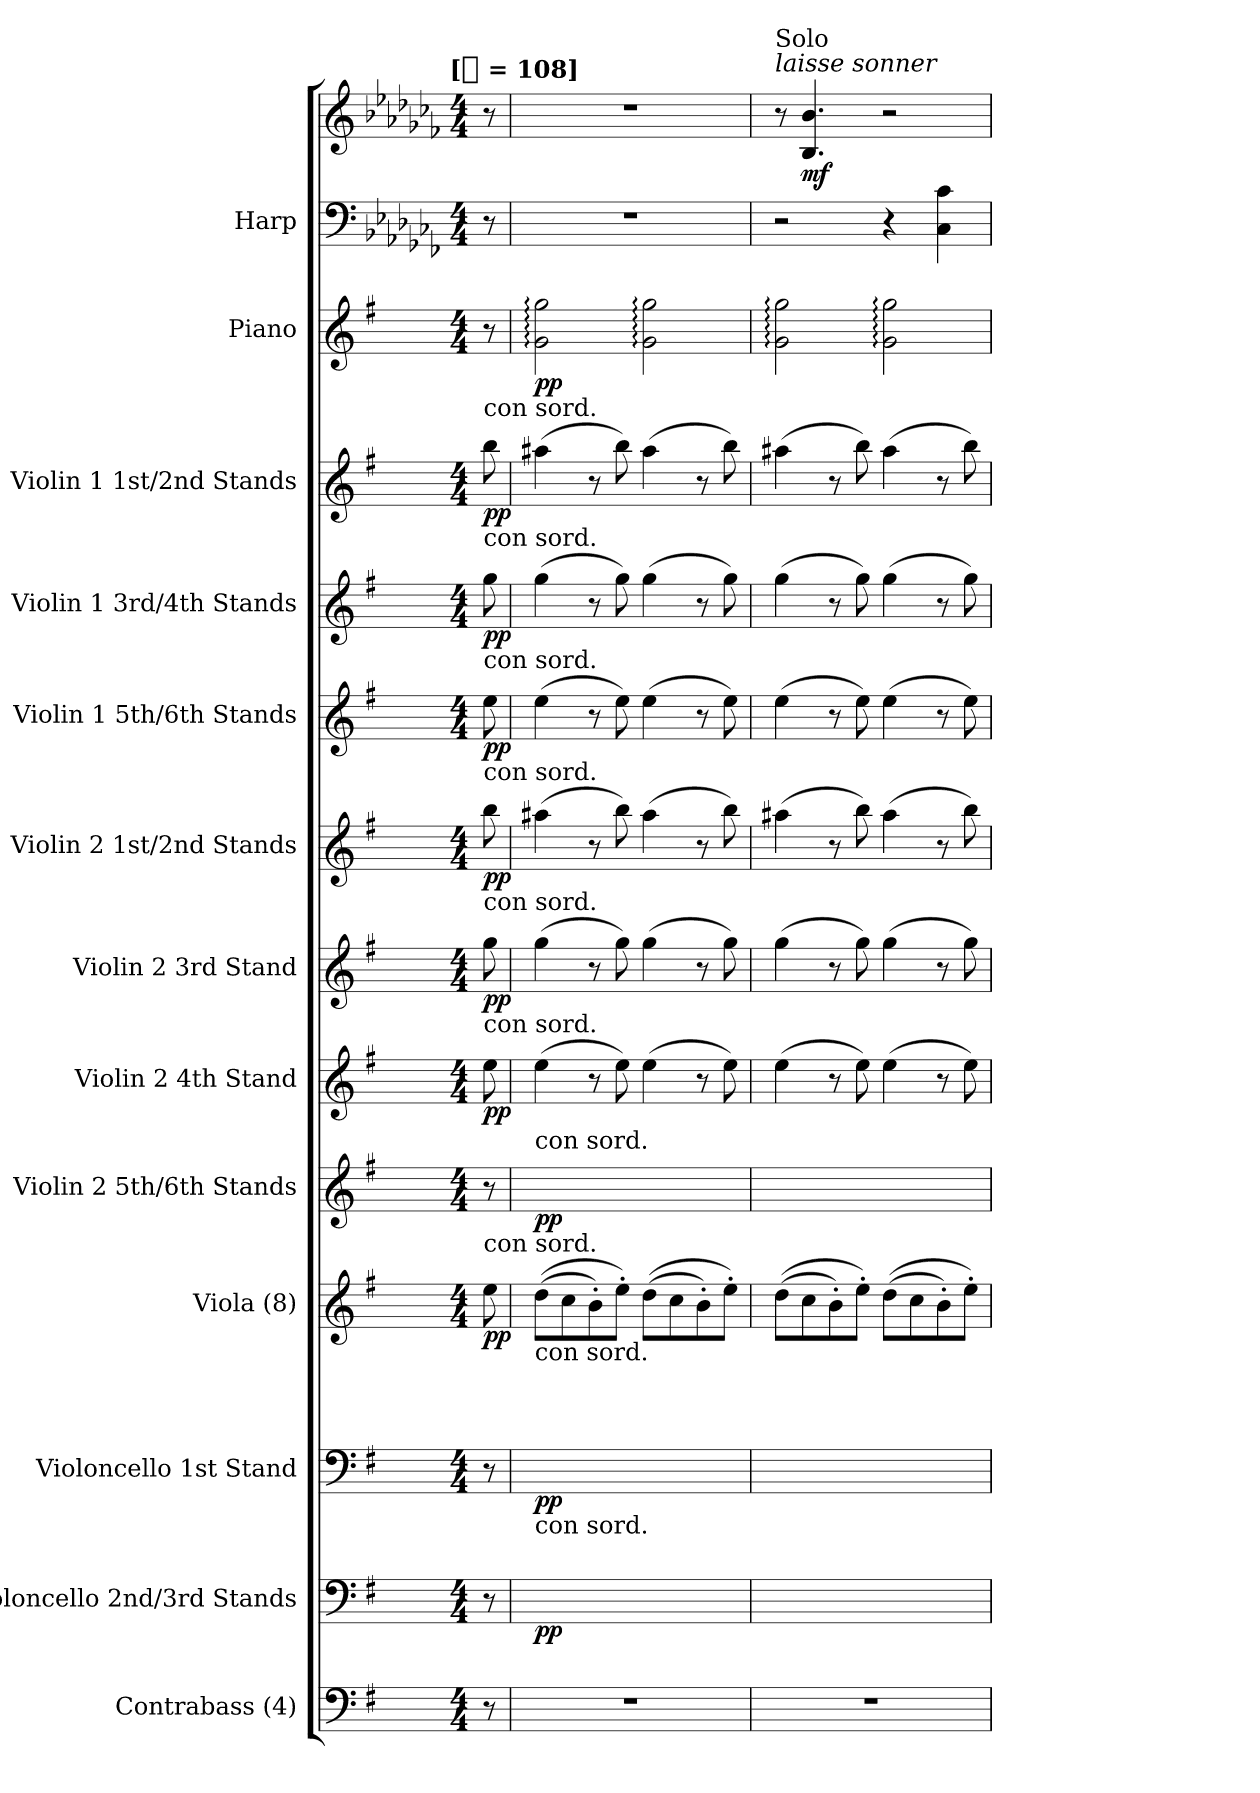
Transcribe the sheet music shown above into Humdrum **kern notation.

**kern	**kern	**dynam	**kern	**dynam	**kern	**dynam	**kern	**dynam	**kern	**dynam	**kern	**dynam	**kern	**dynam	**kern	**dynam	**kern	**dynam	**kern	**dynam	**kern	**dynam	**kern	**kern	**dynam
*part13	*part12	*part12	*part11	*part11	*part10	*part10	*part9	*part9	*part8	*part8	*part7	*part7	*part6	*part6	*part5	*part5	*part4	*part4	*part3	*part3	*part2	*part2	*part1	*part1	*part1
*staff14	*staff13	*staff13	*staff12	*staff12	*staff11	*staff11	*staff10	*staff10	*staff9	*staff9	*staff8	*staff8	*staff7	*staff7	*staff6	*staff6	*staff5	*staff5	*staff4	*staff4	*staff3	*staff3	*staff2	*staff1	*staff1/2
*I"Contrabass (4)	*I"Violoncello 2nd/3rd Stands	*	*I"Violoncello 1st Stand	*	*I"Viola (8)	*	*I"Violin 2 5th/6th Stands	*	*I"Violin 2 4th Stand	*	*I"Violin 2 3rd Stand	*	*I"Violin 2 1st/2nd Stands	*	*I"Violin 1 5th/6th Stands	*	*I"Violin 1 3rd/4th Stands	*	*I"Violin 1 1st/2nd Stands	*	*I"Piano	*	*I"Harp	*	*
*I'Cb.	*I'Vc.	*	*I'Vc.	*	*I'Vla.	*	*I'Vln. 2	*	*I'Vln. 2	*	*I'Vln. 2	*	*I'Vln. 2	*	*I'Vln. 1	*	*I'Vln. 1	*	*I'Vln. 1	*	*I'Pno.	*	*I'Hp.	*	*
*clefF4	*clefF4	*	*clefF4	*	*clefG2	*	*clefG2	*	*clefG2	*	*clefG2	*	*clefG2	*	*clefG2	*	*clefG2	*	*clefG2	*	*clefG2	*	*clefF4	*clefG2	*
*ITrd7c12	*	*	*	*	*	*	*	*	*	*	*	*	*	*	*	*	*	*	*	*	*	*	*	*	*
*k[f#]	*k[f#]	*	*k[f#]	*	*k[f#]	*	*k[f#]	*	*k[f#]	*	*k[f#]	*	*k[f#]	*	*k[f#]	*	*k[f#]	*	*k[f#]	*	*k[f#]	*	*k[b-e-a-d-g-c-f-]	*k[b-e-a-d-g-c-f-]	*
*G:	*G:	*	*G:	*	*G:	*	*G:	*	*G:	*	*G:	*	*G:	*	*G:	*	*G:	*	*G:	*	*G:	*	*C-:	*C-:	*
!!LO:TX:omd:t=[[8th] = 108]
*M4/4	*M4/4	*	*M4/4	*	*M4/4	*	*M4/4	*	*M4/4	*	*M4/4	*	*M4/4	*	*M4/4	*	*M4/4	*	*M4/4	*	*M4/4	*	*M4/4	*M4/4	*
*MM54	*MM54	*	*MM54	*	*MM54	*	*MM54	*	*MM54	*	*MM54	*	*MM54	*	*MM54	*	*MM54	*	*MM54	*	*MM54	*	*MM54	*MM54	*
=	=	=	=	=	=	=	=	=	=	=	=	=	=	=	=	=	=	=	=	=	=	=	=	=	=
!	!	!	!	!	!	!	!	!	!	!	!	!	!	!	!	!	!	!	!LO:TX:a:t=con sord.	!	!	!	!	!	!
!	!	!	!	!	!	!	!	!	!	!	!	!	!	!	!	!	!LO:TX:a:t=con sord.	!	!	!	!	!	!	!	!
!	!	!	!	!	!	!	!	!	!	!	!	!	!	!	!LO:TX:a:t=con sord.	!	!	!	!	!	!	!	!	!	!
!	!	!	!	!	!	!	!	!	!	!	!	!	!LO:TX:a:t=con sord.	!	!	!	!	!	!	!	!	!	!	!	!
!	!	!	!	!	!	!	!	!	!	!	!LO:TX:a:t=con sord.	!	!	!	!	!	!	!	!	!	!	!	!	!	!
!	!	!	!	!	!	!	!	!	!LO:TX:a:t=con sord.	!	!	!	!	!	!	!	!	!	!	!	!	!	!	!	!
!	!	!	!	!	!LO:TX:a:t=con sord.	!	!	!	!	!	!	!	!	!	!	!	!	!	!	!	!	!	!	!	!
8r	8r	.	8r	.	8ee	pp	8r	.	8ee	pp	8gg	pp	8bb	pp	8ee	pp	8gg	pp	8bb	pp	8r	.	8r	8r	.
=1	=1	=1	=1	=1	=1	=1	=1	=1	=1	=1	=1	=1	=1	=1	=1	=1	=1	=1	=1	=1	=1	=1	=1	=1	=1
!	!	!	!	!	!	!	!LO:TX:a:t=con sord.	!	!	!	!	!	!	!	!	!	!	!	!	!	!	!	!	!	!
!	!	!	!LO:TX:a:t=con sord.	!	!	!	!	!	!	!	!	!	!	!	!	!	!	!	!	!	!	!	!	!	!
!	!LO:TX:a:t=con sord.	!	!	!	!	!	!	!	!	!	!	!	!	!	!	!	!	!	!	!	!	!	!	!	!
1r	[1gyy	pp	[1aayy	pp	((8ddL	.	[1ggyy	pp	(4ee	.	(4gg	.	(4aa#X	.	(4ee	.	(4gg	.	(4aa#X	.	2g: 2gg:	pp	1r	1r	.
.	.	.	.	.	8cc	.	.	.	.	.	.	.	.	.	.	.	.	.	.	.	.	.	.	.	.
.	.	.	.	.	8b')	.	.	.	8r	.	8r	.	8r	.	8r	.	8r	.	8r	.	.	.	.	.	.
.	.	.	.	.	8ee'J)	.	.	.	8ee)	.	8gg)	.	8bb)	.	8ee)	.	8gg)	.	8bb)	.	.	.	.	.	.
.	.	.	.	.	((8ddL	.	.	.	(4ee	.	(4gg	.	(4aa#	.	(4ee	.	(4gg	.	(4aa#	.	2g: 2gg:	.	.	.	.
.	.	.	.	.	8cc	.	.	.	.	.	.	.	.	.	.	.	.	.	.	.	.	.	.	.	.
.	.	.	.	.	8b')	.	.	.	8r	.	8r	.	8r	.	8r	.	8r	.	8r	.	.	.	.	.	.
.	.	.	.	.	8ee'J)	.	.	.	8ee)	.	8gg)	.	8bb)	.	8ee)	.	8gg)	.	8bb)	.	.	.	.	.	.
=2	=2	=2	=2	=2	=2	=2	=2	=2	=2	=2	=2	=2	=2	=2	=2	=2	=2	=2	=2	=2	=2	=2	=2	=2	=2
!	!	!	!	!	!	!	!	!	!	!	!	!	!	!	!	!	!	!	!	!	!	!	!	!LO:TX:a:i:t=laisse sonner	!
!	!	!	!	!	!	!	!	!	!	!	!	!	!	!	!	!	!	!	!	!	!	!	!	!LO:TX:a:t=Solo	!
1r	1gyy_	.	1aayy_	.	((8ddL	.	1ggyy_	.	(4ee	.	(4gg	.	(4aa#X	.	(4ee	.	(4gg	.	(4aa#X	.	2g: 2gg:	.	2r	8r	.
.	.	.	.	.	8cc	.	.	.	.	.	.	.	.	.	.	.	.	.	.	.	.	.	.	4.B- 4.b-	mf
.	.	.	.	.	8b')	.	.	.	8r	.	8r	.	8r	.	8r	.	8r	.	8r	.	.	.	.	.	.
.	.	.	.	.	8ee'J)	.	.	.	8ee)	.	8gg)	.	8bb)	.	8ee)	.	8gg)	.	8bb)	.	.	.	.	.	.
.	.	.	.	.	((8ddL	.	.	.	(4ee	.	(4gg	.	(4aa#	.	(4ee	.	(4gg	.	(4aa#	.	2g: 2gg:	.	4r	2r	.
.	.	.	.	.	8cc	.	.	.	.	.	.	.	.	.	.	.	.	.	.	.	.	.	.	.	.
.	.	.	.	.	8b')	.	.	.	8r	.	8r	.	8r	.	8r	.	8r	.	8r	.	.	.	4C- 4c-	.	.
.	.	.	.	.	8ee'J)	.	.	.	8ee)	.	8gg)	.	8bb)	.	8ee)	.	8gg)	.	8bb)	.	.	.	.	.	.
=	=	=	=	=	=	=	=	=	=	=	=	=	=	=	=	=	=	=	=	=	=	=	=	=	=
*-	*-	*-	*-	*-	*-	*-	*-	*-	*-	*-	*-	*-	*-	*-	*-	*-	*-	*-	*-	*-	*-	*-	*-	*-	*-
